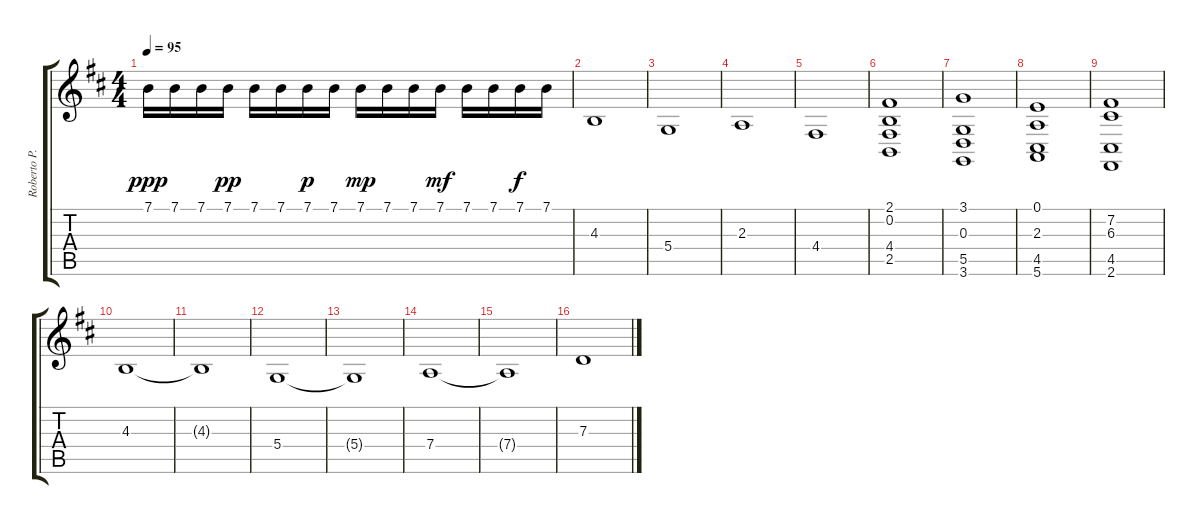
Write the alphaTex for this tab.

\track ("Roberto P.C. - Piano Phone" "Roberto P.") {instrument stringensemble1}
\staff {score tabs}
\tuning (E4 B3 G3 D3 A2 E2) {hide}
\ts (4 4)
\tempo 95
\clef g2
\ks bminor
7.1.16{dy ppp instrument stringensemble1} 7.1.16 7.1.16 7.1.16{dy pp} 7.1.16 7.1.16 7.1.16{dy p} 7.1.16 7.1.16{dy mp} 7.1.16 7.1.16 7.1.16{dy mf} 7.1.16 7.1.16 7.1.16{dy f} 7.1.16 |
4.3.1 |
5.4.1 |
2.3.1 |
4.4.1 |
(2.1 0.2 4.4 2.5).1 |
(3.1 0.3 5.5 3.6).1 |
(0.1 2.3 4.5 5.6).1 |
(7.2 6.3 4.5 2.6).1 |
4.3.1 |
4.3{t}.1 |
5.4.1 |
5.4{t}.1 |
7.4.1 |
7.4{t}.1 |
7.3.1
